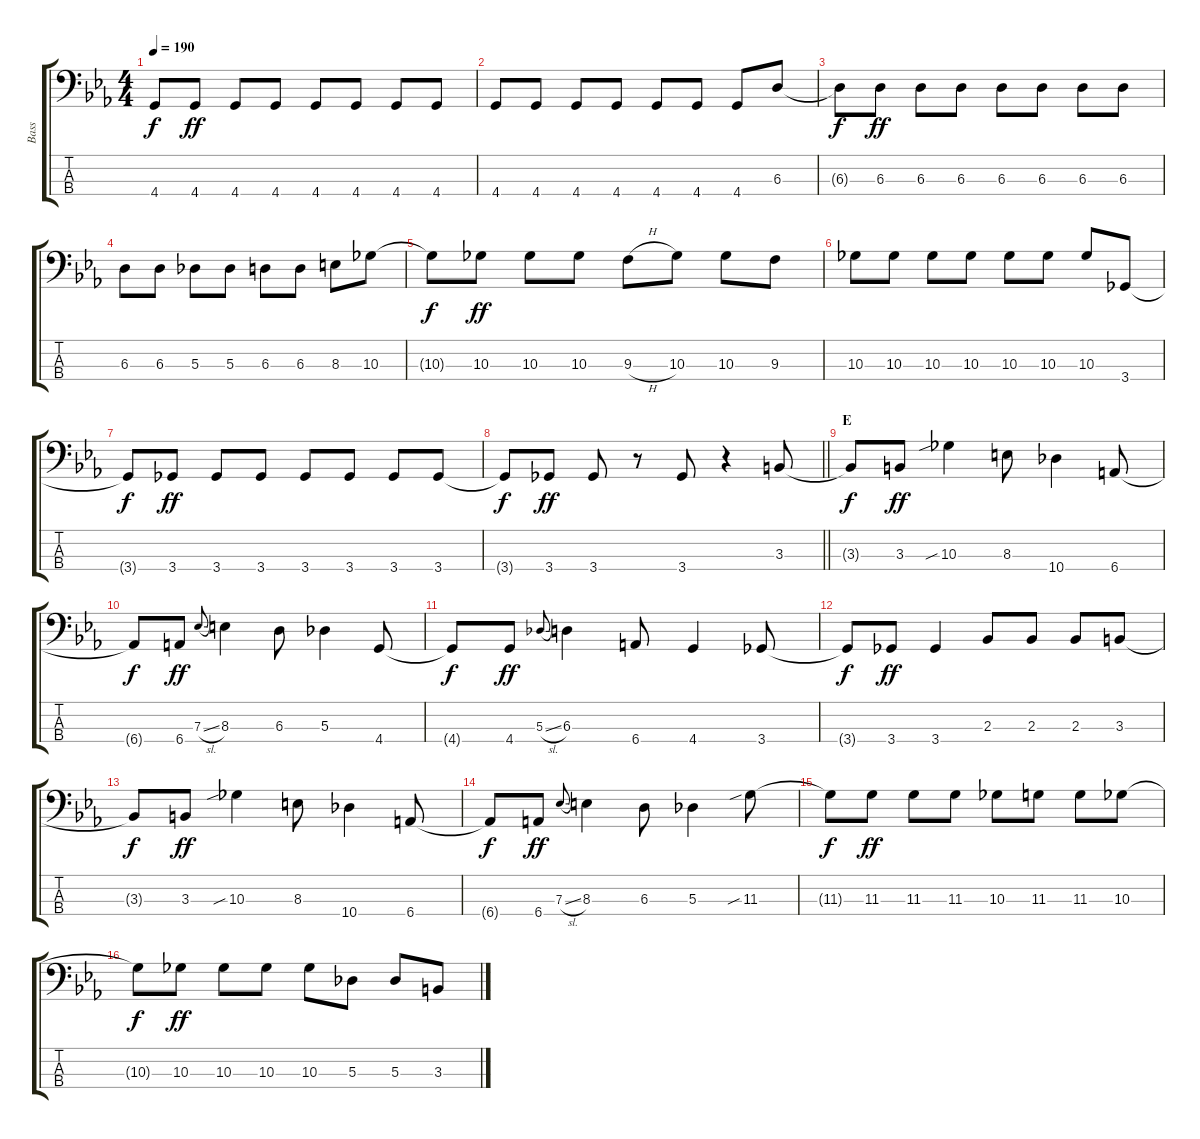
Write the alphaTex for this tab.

\track ("Bass" "Bass") {instrument electricbasspick}
\staff {score tabs}
\tuning (Gb2 Db2 Ab1 Eb1) {hide}
\ts (4 4)
\tempo 190
\clef f4
\ks eb
4.4{t}.8{dy f} 4.4.8{dy ff} 4.4.8 4.4.8 4.4.8 4.4.8 4.4.8 4.4.8 |
4.4.8 4.4.8 4.4.8 4.4.8 4.4.8 4.4.8 4.4.8 6.3.8 |
6.3{t}.8{dy f} 6.3.8{dy ff} 6.3.8 6.3.8 6.3.8 6.3.8 6.3.8 6.3.8 |
6.3.8 6.3.8 5.3.8 5.3.8 6.3.8 6.3.8 8.3.8 10.3.8 |
10.3{t}.8{dy f} 10.3.8{dy ff} 10.3.8 10.3.8 9.3{h}.8 10.3.8 10.3.8 9.3.8 |
10.3.8 10.3.8 10.3.8 10.3.8 10.3.8 10.3.8 10.3.8 3.4.8 |
3.4{t}.8{dy f} 3.4.8{dy ff} 3.4.8 3.4.8 3.4.8 3.4.8 3.4.8 3.4.8 |
\barLineRight lightlight
3.4{t}.8{dy f} 3.4.8{dy ff} 3.4.8 r.8 3.4.8 r.4 3.3.8 |
\section ("" "E")
3.3{t}.8{dy f} 3.3.8{dy ff} 10.3{sib}.4 8.3.8 10.4.4 6.4.8 |
6.4{t}.8{dy f} 6.4.8{dy ff} 7.3{sl}.8{gr onbeat} 8.3.4 6.3.8 5.3.4 4.4.8 |
4.4{t}.8{dy f} 4.4.8{dy ff} 5.3{sl}.8{gr onbeat} 6.3.4 6.4.8 4.4.4 3.4.8 |
3.4{t}.8{dy f} 3.4.8{dy ff} 3.4.4 2.3.8 2.3.8 2.3.8 3.3.8 |
3.3{t}.8{dy f} 3.3.8{dy ff} 10.3{sib}.4 8.3.8 10.4.4 6.4.8 |
6.4{t}.8{dy f} 6.4.8{dy ff} 7.3{sl}.8{gr onbeat} 8.3.4 6.3.8 5.3.4 11.3{sib}.8 |
11.3{t}.8{dy f} 11.3.8{dy ff} 11.3.8 11.3.8 10.3.8 11.3.8 11.3.8 10.3.8 |
10.3{t}.8{dy f} 10.3.8{dy ff} 10.3.8 10.3.8 10.3.8 5.3.8 5.3.8 3.3.8
